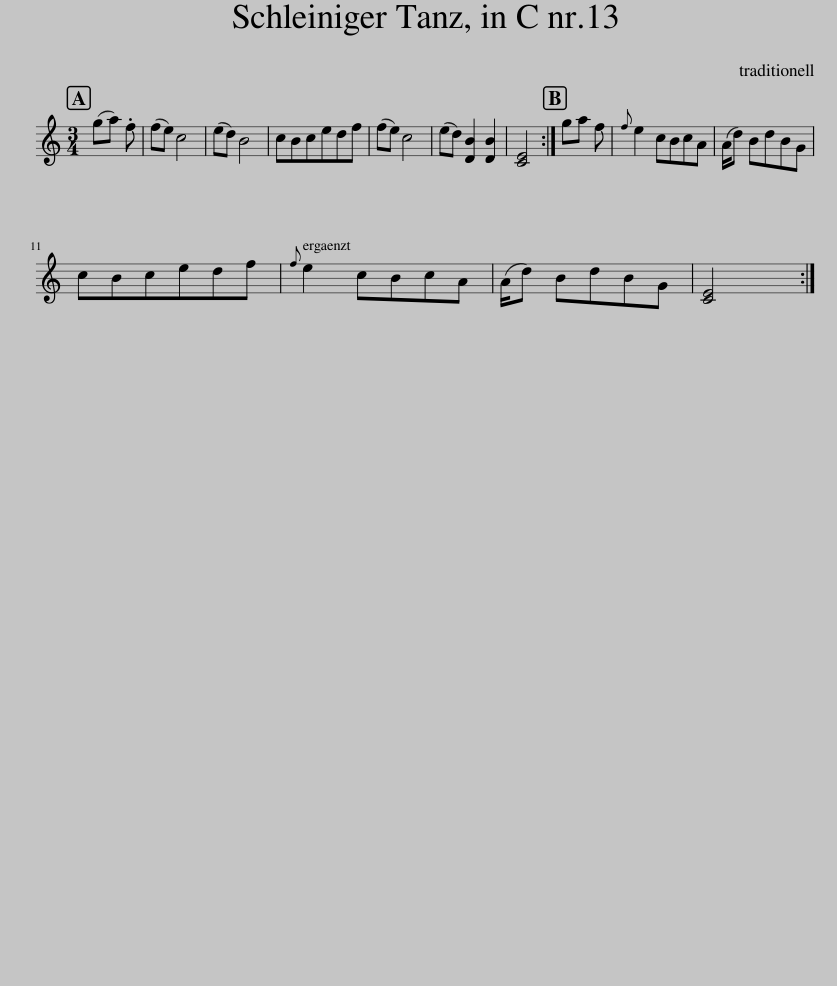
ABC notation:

X:1
L:1/8
M:3/4
I:linebreak $
K:C
V:1 treble
V:1
 (ga) .f | (fe) c4 | (ed) B4 | cBcedf | (fe) c4 | %5
 (ed) [DB]2 [DB]2 | [CE]4 :| ga f |{f} e2 cBcA | (A/d) BdBG |$ %10
 cBcedf |{f} e2 cBcA | (A/d) BdBG | [CE]4 :| %14
